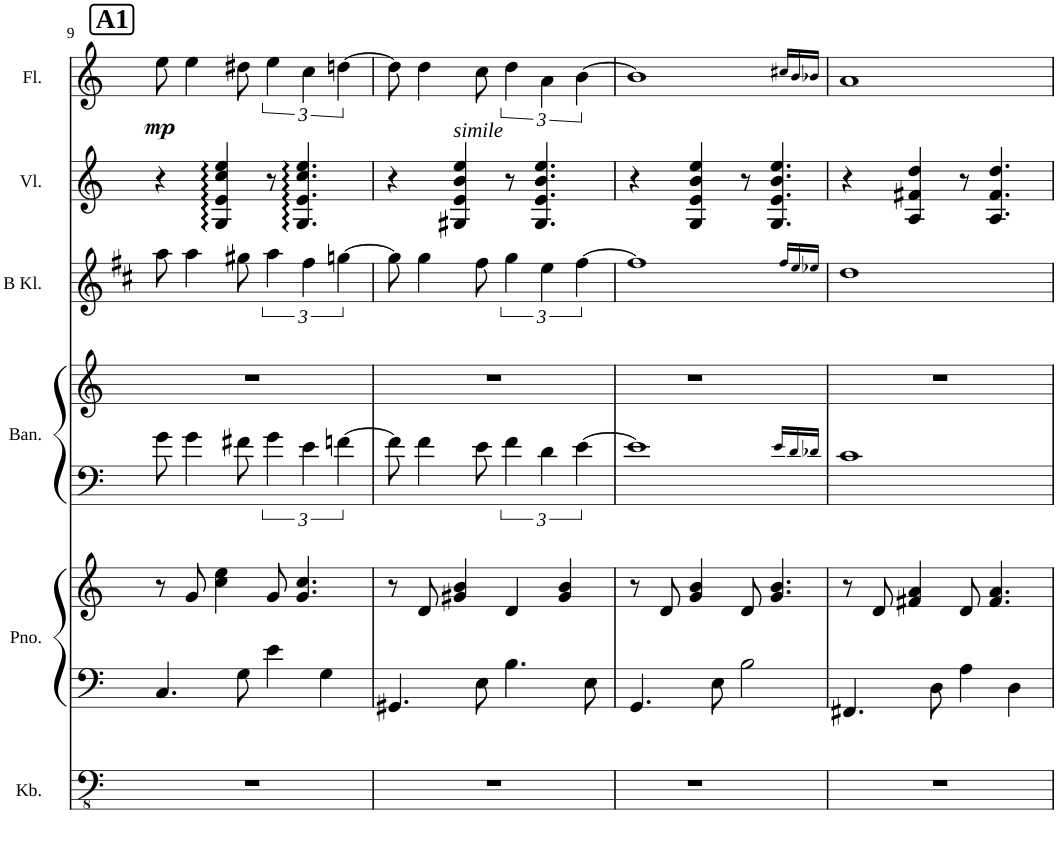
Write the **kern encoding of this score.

**kern	**kern	**kern	**kern	**kern	**kern	**kern	**kern	**dynam
*part6	*part5	*part5	*part4	*part4	*part3	*part2	*part1	*part1
*staff8	*staff7	*staff6	*staff5	*staff4	*staff3	*staff2	*staff1	*staff1
*I"Kontrabass	*I"Piano	*	*I"Bandoneon	*	*I"B Klarinette	*I"Violine	*I"Flöte	*
*I'Kb.	*I'Pno.	*	*I'Ban.	*	*I'B Kl.	*I'Vl.	*I'Fl.	*
!!LO:PB:g=z
*clefFv4	*clefF4	*clefG2	*clefF4	*clefG2	*clefG2	*clefG2	*clefG2	*
*Trd7c12	*	*	*	*	*Trd1c2	*	*	*
*k[]	*k[]	*k[]	*k[]	*k[]	*k[f#c#]	*k[]	*k[]	*
*M4/4	*M4/4	*M4/4	*M4/4	*M4/4	*M4/4	*M4/4	*M4/4	*
*met(c)	*met(c)	*met(c)	*met(c)	*met(c)	*met(c)	*met(c)	*met(c)	*
!!LO:REH:place=s1:a:B:cj:fs=14:t=A1
=9	=9	=9	=9	=9	=9	=9	=9	=9
!	!	!	!	!	!	!	!	!LO:DY:b
1r	4.C/	8r	8g\	1r	8aa\	4r	8ee\	mp
.	.	8g/	4g\	.	4aa\	.	4ee\	.
.	.	4cc\ 4ee\	.	.	.	4G/ 4e/ 4cc/ 4ee/	.	.
.	8G\	.	8f#X\	.	8gg#X\	.	8dd#X\	.
.	4e\	8g/	6g\	.	6aa\	8r	6ee\	.
.	.	4.g/ 4.cc/	.	.	.	4.G/ 4.e/ 4.cc/ 4.ee/	.	.
.	.	.	6e\	.	6ff#\	.	6cc\	.
.	4G\	.	.	.	.	.	.	.
.	.	.	[6fn\	.	[6ggn\	.	[6ddn\	.
=10	=10	=10	=10	=10	=10	=10	=10	=10
1r	4.GG#X/	8r	8f\]	1r	8gg\]	4r	8dd\]	.
.	.	8d/	4f\	.	4gg\	.	4dd\	.
!	!	!	!	!	!	!LO:TX:a:i:t=simile	!	!
.	.	4g#X/ 4b/	.	.	.	4G#X/ 4e/ 4b/ 4ee/	.	.
.	8E\	.	8e\	.	8ff#\	.	8cc\	.
.	4.B\	4d/	6f\	.	6gg\	8r	6dd\	.
.	.	.	.	.	.	4.G#/ 4.e/ 4.b/ 4.ee/	.	.
.	.	.	6d\	.	6ee\	.	6a\	.
.	.	4g#/ 4b/	.	.	.	.	.	.
.	.	.	[6e\	.	[6ff#\	.	[6b\	.
.	8E\	.	.	.	.	.	.	.
=11	=11	=11	=11	=11	=11	=11	=11	=11
1r	4.GG/	8r	1e]	1r	1ff#]	4r	1b]	.
.	.	8d/	.	.	.	.	.	.
.	.	4g/ 4b/	.	.	.	4G/ 4e/ 4b/ 4ee/	.	.
.	8E\	.	.	.	.	.	.	.
.	2B\	8d/	.	.	.	8r	.	.
.	.	4.g/ 4.b/	.	.	.	4.G/ 4.e/ 4.b/ 4.ee/	.	.
.	.	.	16qe/LL	.	16qff#/LL	.	16qcc#X/LL	.
.	.	.	16qd/	.	16qee/	.	16qb/	.
.	.	.	16qd-X/JJ	.	16qee-X/JJ	.	16qb-X/JJ	.
=12	=12	=12	=12	=12	=12	=12	=12	=12
1r	4.FF#X/	8r	1c	1r	1dd	4r	1a	.
.	.	8d/	.	.	.	.	.	.
.	.	4f#X/ 4a/	.	.	.	4A/ 4f#X/ 4dd/	.	.
.	8D\	.	.	.	.	.	.	.
.	4A\	8d/	.	.	.	8r	.	.
.	.	4.f#/ 4.a/	.	.	.	4.A/ 4.f#/ 4.dd/	.	.
.	4D\	.	.	.	.	.	.	.
=	=	=	=	=	=	=	=	=
*-	*-	*-	*-	*-	*-	*-	*-	*-
